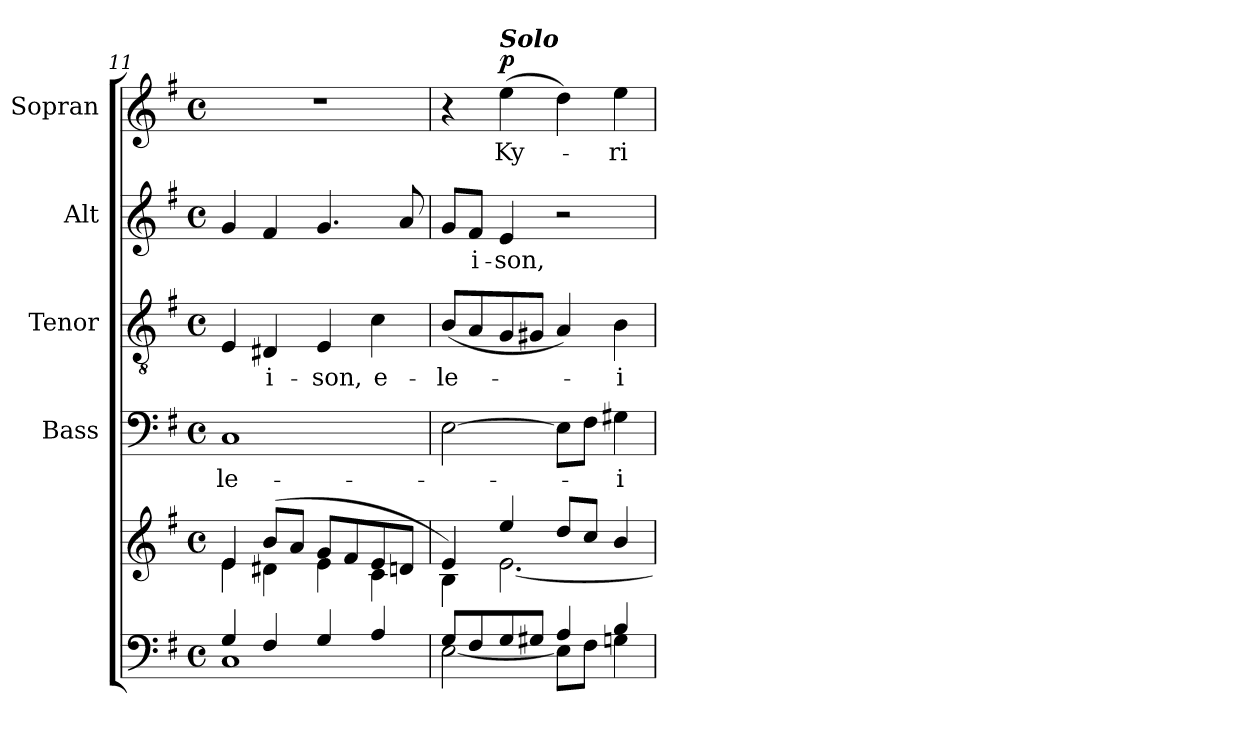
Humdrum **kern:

**kern	**kern	**kern	**text	**kern	**text	**kern	**text	**kern	**text	**dynam
*part5	*part5	*part4	*part4	*part3	*part3	*part2	*part2	*part1	*part1	*part1
*staff6	*staff5	*staff4	*staff4	*staff3	*staff3	*staff2	*staff2	*staff1	*staff1	*staff1
*	*	*I"Bass	*	*I"Tenor	*	*I"Alt	*	*I"Sopran	*	*
*	*	*I'B.	*	*I'T.	*	*I'A.	*	*I'S.	*	*
*clefF4	*clefG2	*clefF4	*	*clefGv2	*	*clefG2	*	*clefG2	*	*
*k[f#]	*k[f#]	*k[f#]	*	*k[f#]	*	*k[f#]	*	*k[f#]	*	*
*G:	*G:	*G:	*	*G:	*	*G:	*	*G:	*	*
*M4/4	*M4/4	*M4/4	*	*M4/4	*	*M4/4	*	*M4/4	*	*
*met(c)	*met(c)	*met(c)	*	*met(c)	*	*met(c)	*	*met(c)	*	*
=11	=11	=11	=11	=11	=11	=11	=11	=11	=11	=11
*^	*^	*	*	*	*	*	*	*	*	*
!	!	!	!	!	!LO:LY:b	!	!	!	!	!	!	!
4G/	1C	4e/	4e\	1C	-le-	4E/	.	4g/	.	1r	.	.
!	!	!	!	!	!	!	!LO:LY:b	!	!	!	!	!
4F#/	.	(>8b/L	4d#X\	.	.	4D#X/	-i-	4f#/	.	.	.	.
.	.	8a/J	.	.	.	.	.	.	.	.	.	.
!	!	!	!	!	!	!	!LO:LY:b	!	!	!	!	!
4G/	.	8g/L	4e\	.	.	4E/	-son,	4.g/	.	.	.	.
.	.	8f#/	.	.	.	.	.	.	.	.	.	.
!	!	!	!	!	!	!	!LO:LY:b	!	!	!	!	!
4A/	.	8e/	4c\	.	.	4c\	e-	.	.	.	.	.
.	.	8d/J	.	.	.	.	.	8a/	.	.	.	.
!!LO:PB:g=z
=12	=12	=12	=12	=12	=12	=12	=12	=12	=12	=12	=12	=12
!	!	!	!	!	!	!	!LO:LY:b	!	!	!	!	!
8G/L	[<2E\	4e/)	4B\	[2E\	.	(<8B/L	-le-	8g/L	.	4r	.	.
!	!	!	!	!	!	!	!	!	!LO:LY:b	!	!	!
8F#/	.	.	.	.	.	8A/	.	8f#/J	-i-	.	.	.
!	!	!	!	!	!	!	!	!	!	!LO:TX:a:Bi:t=Solo	!	!
!	!	!	!	!	!	!	!	!	!LO:LY:b	!	!LO:LY:b	!LO:DY:a
8G/	.	4ee/	[<2.e\	.	.	8G/	.	4e/	-son,	(>4ee\	Ky-	p
8G#X/J	.	.	.	.	.	8G#X/J	.	.	.	.	.	.
4A/	8E\L]	8dd/L	.	8E\L]	.	4A/)	.	2r	.	4dd\)	.	.
.	8F#\J	8cc/J	.	8F#\J	.	.	.	.	.	.	.	.
!	!	!	!	!	!LO:LY:b	!	!LO:LY:b	!	!	!	!LO:LY:b	!
4B/	4G\	4b/	.	4G#X\	-i-	4B\	-i-	.	.	4ee\	-ri-	.
*v	*v	*	*	*	*	*	*	*	*	*	*	*
*	*v	*v	*	*	*	*	*	*	*	*	*
=	=	=	=	=	=	=	=	=	=	=
*-	*-	*-	*-	*-	*-	*-	*-	*-	*-	*-
